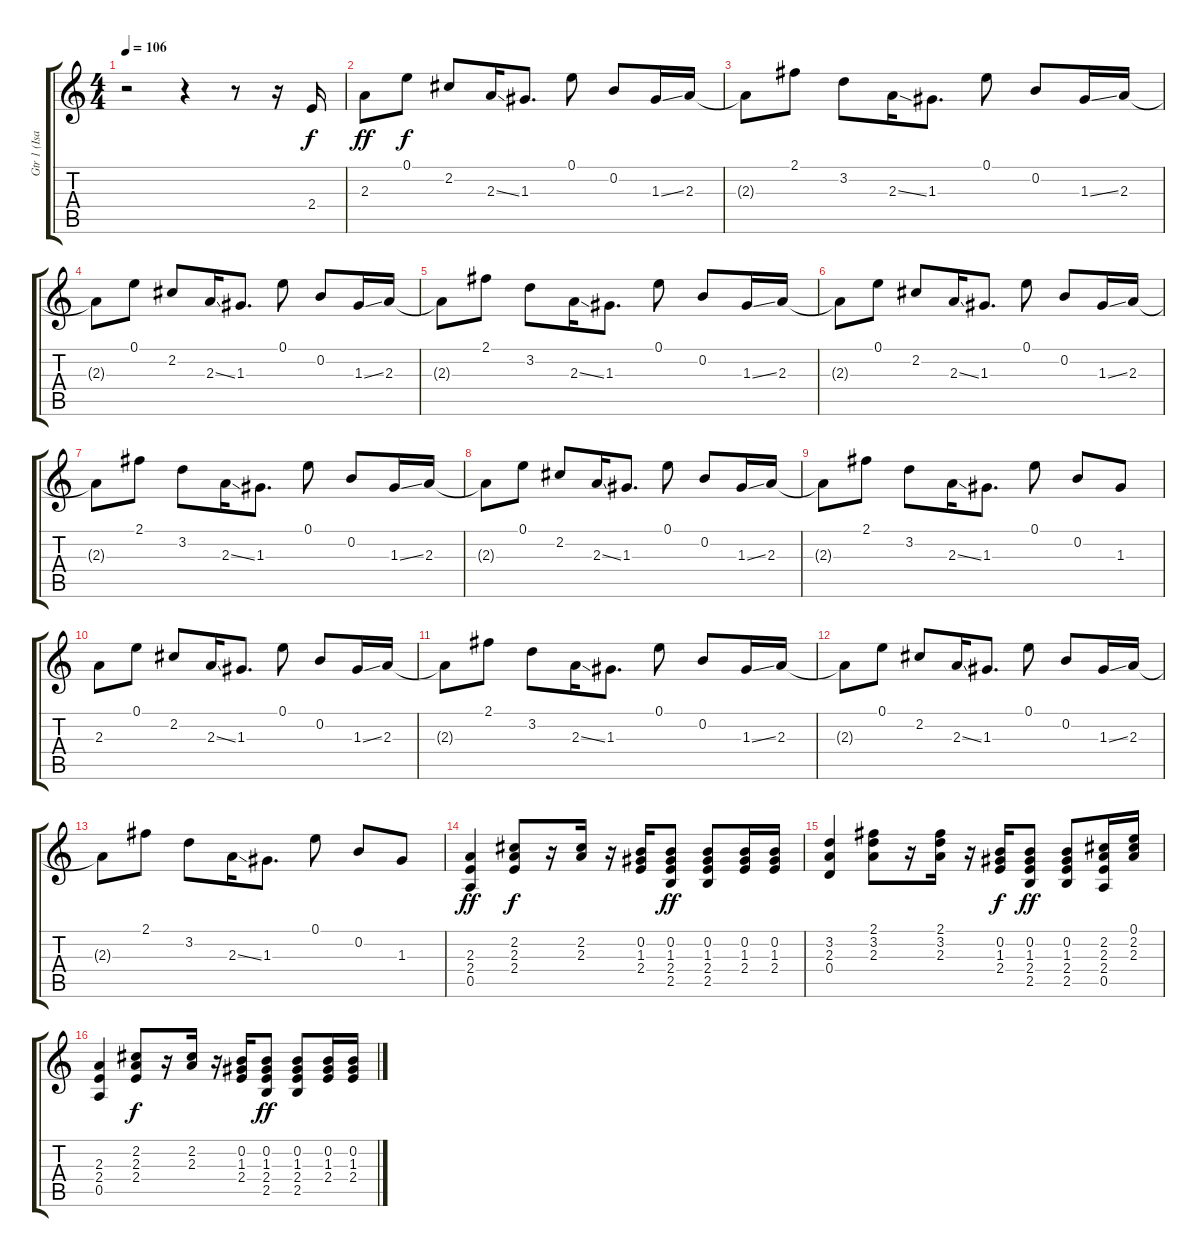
\track ("Gtr 1 (Isaac)" "Gtr 1 (Isa") {instrument distortionguitar}
\staff {score tabs}
\tuning (E4 B3 G3 D3 A2 E2) {hide}
\ts (4 4)
\tempo 106
\clef g2
\ks c
r.2{dy f instrument distortionguitar} r.4 r.8 r.16 2.4.16 |
2.3.8{dy ff} 0.1.8{dy f} 2.2.8 2.3{ss}.16 1.3.8{d} 0.1.8 0.2.8 1.3{ss}.16 2.3.16 |
2.3{t}.8 2.1.8 3.2.8 2.3{ss}.16 1.3.8{d} 0.1.8 0.2.8 1.3{ss}.16 2.3.16 |
2.3{t}.8 0.1.8 2.2.8 2.3{ss}.16 1.3.8{d} 0.1.8 0.2.8 1.3{ss}.16 2.3.16 |
2.3{t}.8 2.1.8 3.2.8 2.3{ss}.16 1.3.8{d} 0.1.8 0.2.8 1.3{ss}.16 2.3.16 |
2.3{t}.8 0.1.8 2.2.8 2.3{ss}.16 1.3.8{d} 0.1.8 0.2.8 1.3{ss}.16 2.3.16 |
2.3{t}.8 2.1.8 3.2.8 2.3{ss}.16 1.3.8{d} 0.1.8 0.2.8 1.3{ss}.16 2.3.16 |
2.3{t}.8 0.1.8 2.2.8 2.3{ss}.16 1.3.8{d} 0.1.8 0.2.8 1.3{ss}.16 2.3.16 |
2.3{t}.8 2.1.8 3.2.8 2.3{ss}.16 1.3.8{d} 0.1.8 0.2.8 1.3.8 |
2.3.8 0.1.8 2.2.8 2.3{ss}.16 1.3.8{d} 0.1.8 0.2.8 1.3{ss}.16 2.3.16 |
2.3{t}.8 2.1.8 3.2.8 2.3{ss}.16 1.3.8{d} 0.1.8 0.2.8 1.3{ss}.16 2.3.16 |
2.3{t}.8 0.1.8 2.2.8 2.3{ss}.16 1.3.8{d} 0.1.8 0.2.8 1.3{ss}.16 2.3.16 |
2.3{t}.8 2.1.8 3.2.8 2.3{ss}.16 1.3.8{d} 0.1.8 0.2.8 1.3.8 |
(2.3 2.4 0.5).4{dy ff} (2.2 2.3 2.4).8{dy f} r.16 (2.2 2.3).16 r.16 (0.2 1.3 2.4).16 (0.2 1.3 2.4 2.5).8{dy ff} (0.2 1.3 2.4 2.5).8 (0.2 1.3 2.4).16 (0.2 1.3 2.4).16 |
(3.2 2.3 0.4).4 (2.1 3.2 2.3).8 r.16 (2.1 3.2 2.3).16 r.16 (0.2 1.3 2.4).16{dy f} (0.2 1.3 2.4 2.5).8{dy ff} (0.2 1.3 2.4 2.5).8 (2.2 2.3 2.4 0.5).16 (0.1 2.2 2.3).16 |
(2.3 2.4 0.5).4 (2.2 2.3 2.4).8{dy f} r.16 (2.2 2.3).16 r.16 (0.2 1.3 2.4).16 (0.2 1.3 2.4 2.5).8{dy ff} (0.2 1.3 2.4 2.5).8 (0.2 1.3 2.4).16 (0.2 1.3 2.4).16
